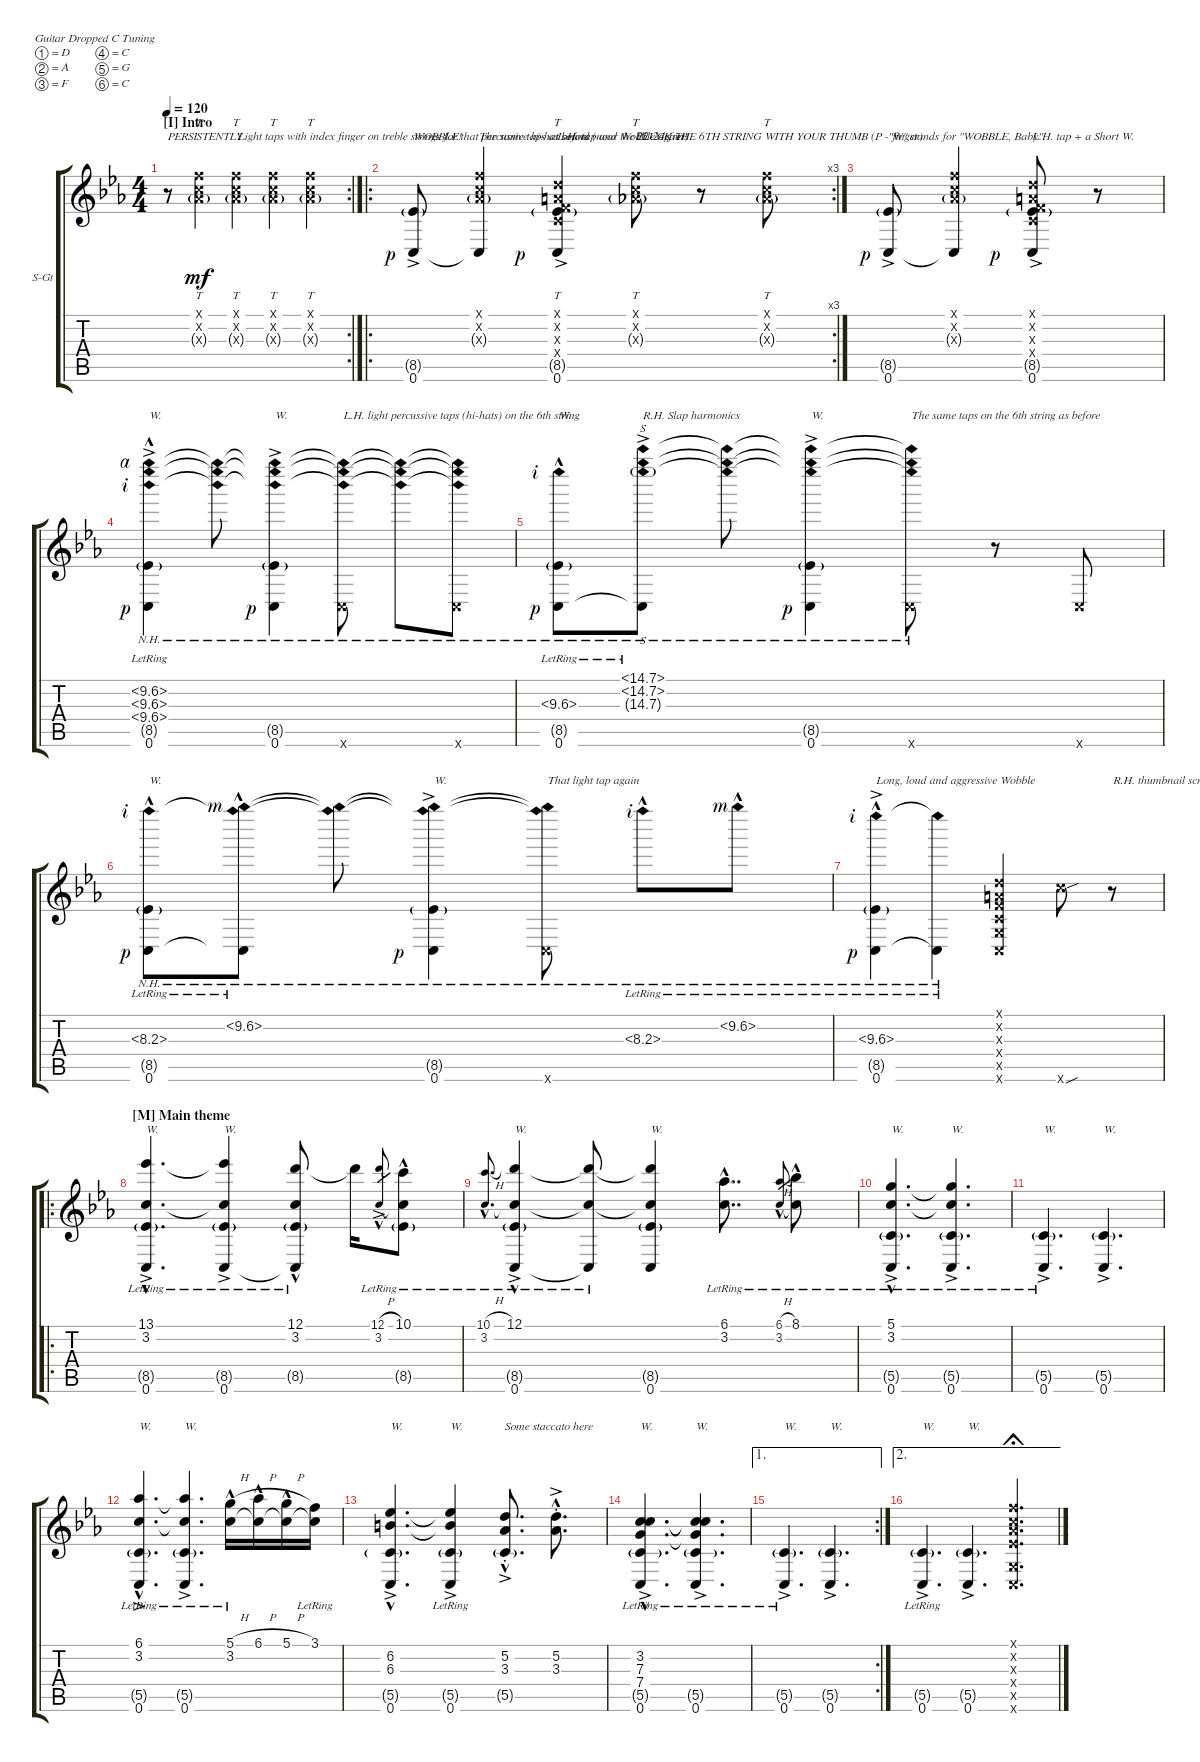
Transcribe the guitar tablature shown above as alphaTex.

\defaultSystemsLayout 4
\bracketExtendMode groupsimilarinstruments
\firstSystemTrackNameOrientation horizontal
\otherSystemsTrackNameOrientation horizontal
\track ("Steel Guitar" "S-Gt") {instrument acousticguitarsteel}
\staff {score tabs}
\tuning (D4 A3 F3 C3 G2 C2)
\rc 2
\ts (4 4)
\section ("I" "Intro")
\tempo 120
\clef g2
\ks eb
r.8{txt "PERSISTENTLY" dy mf instrument acousticguitarsteel} (3.2{x} 3.1{x} 3.3{g x}).4{tt txt "             Light taps with index finger on treble strings for that percussive hi-hat sound (near the 22-24 fret)"} (3.1{x} 3.2{x} 3.3{g x}).4{tt} (3.1{x} 3.2{x} 3.3{g x}).4{tt} (3.1{x} 3.2{x} 3.3{g x}).4{tt} |
\ro
\rc 3
(0.6{ac rf 1} 8.5{g}).8{txt "WOBBLE!"} (3.2{x} 3.3{g x} 0.6{t} 3.1{x}).4{txt "The same taps as before"} (0.6{ac rf 1} 0.2{ac x} 0.3{ac x} 0.4{ac x} 0.1{ac x} 8.5{g}).4{tt txt "L.H. tap and Wobble again!"} (3.1{x} 3.2{x} 3.3{g x}).8{tt txt "PLUCK THE 6TH STRING WITH YOUR THUMB (P - finger)"} r.8 (3.1{x} 3.2{x} 3.3{g x}).8{tt} |
(0.6{ac rf 1} 8.5{g}).8{txt "\"W\" stands for \"WOBBLE, Baby\""} (3.1{x} 3.2{x} 3.3{g x} 0.6{t}).4 (0.6{ac rf 1} 0.2{ac x} 0.3{ac x} 0.4{ac x} 0.1{ac x} 8.5{g}).8{txt "L.H. tap + a Short W."} r.8 |
(0.6{ac rf 1} 10.2{nh hac lr rf 4} 10.3{nh ac lr} 8.5{g} 10.4{nh lr rf 2}).4{txt "W."} (10.2{nh t} 10.3{nh t} 10.4{nh t}).8 (0.6{ac rf 1} 8.5{g} 10.2{nh t} 10.3{nh t} 10.4{nh t}).4{txt "W."} (0.6{x} 10.2{nh t} 10.3{nh t} 10.4{nh t}).8{txt "L.H. light percussive taps (hi-hats) on the 6th string"} (10.2{nh t} 10.3{nh t} 10.4{nh t}).8 (0.6{x} 10.2{nh t} 10.3{nh t} 10.4{nh t}).8 |
(0.6{rf 1} 8.5{g} 10.3{nh hac lr rf 2}).8{txt "W."} (15.2{nh ac lr} 15.3{nh g lr} 15.1{nh ac lr} 0.6{lr t}).8{s txt "R.H. Slap harmonics"} (15.2{nh t} 15.1{nh t} 15.3{nh t}).8 (0.6{ac rf 1} 8.5{g} 15.1{nh t} 15.2{nh t} 15.3{nh t}).4{txt "W."} (0.6{x} 15.1{nh t} 15.2{nh t} 15.3{nh t}).8{txt "The same taps on the 6th string as before"} r.8 0.6{x}.8 |
(0.6{rf 1} 8.3{nh hac lr rf 2} 8.5{g}).8{txt "W."} (10.2{nh hac lr rf 3} 0.6{t} 8.3{nh t}).8 (10.2{nh t} 8.3{nh t}).8 (0.6{ac rf 1} 8.5{g} 10.2{nh t} 8.3{nh t}).4{txt "W."} (10.2{nh t} 8.3{nh t} 0.6{x}).8{txt "That light tap again"} 8.3{nh hac lr rf 2}.8 10.2{nh hac lr rf 3}.8 |
(10.3{nh hac lr rf 2} 0.6{ac rf 1} 8.5{g}).4{txt "Long, loud and aggressive Wobble"} (0.6{lr t} 10.3{nh lr t}).4 (0.6{x} 0.1{x} 0.2{x} 0.3{x} 0.4{x} 0.5{x}).4{txt "                                      R.H. thumbnail scratch on the 6th string (vzheen!)"} 24.6{sou x}.8 r.8 |
\ro
\section ("M" "Main theme")
(0.6{ac lr} 8.5{g} 13.1{hac lr} 3.2{hac lr}).4{d txt "W."} (0.6{ac lr} 8.5{g} 13.1{t} 3.2{t}).4{txt "W."} (12.1{hac lr} 8.5{g} 0.6{t} 3.2{hac lr}).8 12.1{t}.16 (12.1{h ac lr} 3.2{hac lr}).8{gr} (10.1{hac lr} 8.5{g} 3.2{t}).8 |
(10.1{h hac lr} 3.2{lr}).8{d gr onbeat} (0.6{ac lr} 8.5{g} 12.1{hac lr} 3.2{lr t}).4{txt "W."} (12.1{t} 3.2{t} 0.6{lr t}).8 (0.6 8.5{g} 12.1{t} 3.2{t}).4{txt "W."} (6.1{hac lr} 3.2{hac lr}).8{dd} (6.1{h hac lr} 3.2{hac lr}).8{gr} (8.1{hac lr} 3.2{t}).8 |
(0.6{ac lr} 5.1{hac lr} 5.5{g} 3.2{hac lr}).4{d txt "W."} (0.6{ac lr} 5.5{g} 5.1{t} 3.2{t}).4{d txt "W."} |
(0.6{ac lr} 5.5{g}).4{d txt "W."} (0.6{ac} 5.5{g}).4{d txt "W."} |
(6.1{hac lr} 0.6{ac lr} 5.5{g} 3.2{hac lr}).4{d txt "W."} (0.6{ac lr} 5.5{g} 6.1{lr t} 3.2{t}).4{d txt "W."} (5.1{h hac lr} 3.2{hac lr}).16 (6.1{h hac} 3.2{t}).16 (5.1{h hac} 3.2{t}).16 (3.1{lr} 3.2{t}).16 |
(6.3{ac} 0.6{ac} 5.5{g} 6.2{hac}).4{d txt "W."} (0.6{ac lr} 5.5{g} 6.2{t} 6.3{t}).4{txt "W."} (5.2{hac st} 3.3{ac} 5.5{g}).8{d txt "Some staccato here"} (5.2{hac st} 3.3{ac st}).8{d} |
(0.6{ac} 5.5{g} 7.3{ac lr} 7.4{ac lr} 3.2{hac lr}).4{d txt "W."} (0.6{ac lr} 5.5{g} 3.2{t} 7.3{lr t} 7.4{t}).4{d txt "W."} |
\ae 1
\rc 2
(0.6{ac lr} 5.5{g}).4{d txt "W."} (0.6{ac} 5.5{g}).4{d txt "W."} |
\ae 2
(0.6{ac lr} 5.5{g}).4{d txt "W."} (0.6{ac} 5.5{g}).4{d txt "W."} (3.1{x} 3.2{x} 3.3{x} 3.4{x} 0.5{x} 0.6{x}).4{d fermata (short 0)}
